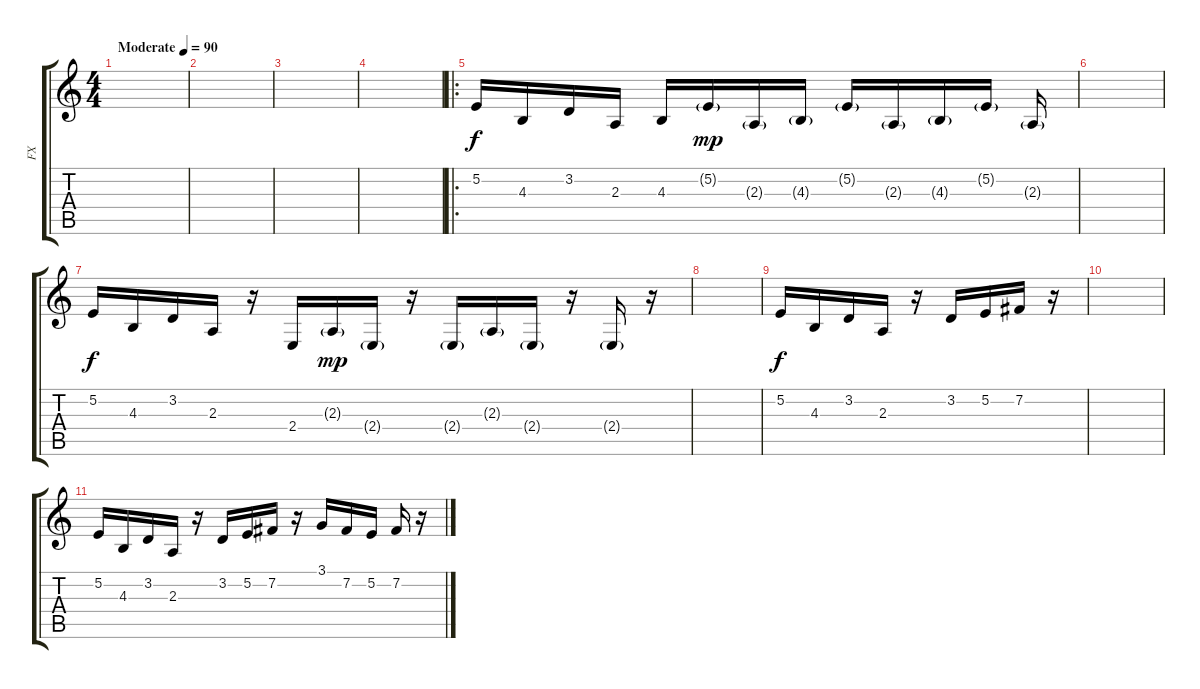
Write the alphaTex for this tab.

\track ("FX" "FX") {instrument synthbrass2}
\staff {score tabs}
\tuning (E4 B3 G3 D3 A2 E2) {hide}
\ts (4 4)
\tempo (90 "Moderate")
\clef g2
\ks c
|
|
|
|
\ro
5.2.16 4.3.16 3.2.16 2.3.16 4.3.16 5.2{g}.16{dy mp} 2.3{g}.16 4.3{g}.16 5.2{g}.16 2.3{g}.16 4.3{g}.16 5.2{g}.16 2.3{g}.16 |
|
5.2.16{dy f} 4.3.16 3.2.16 2.3.16 r.16 2.4.16 2.3{g}.16{dy mp} 2.4{g}.16 r.16 2.4{g}.16 2.3{g}.16 2.4{g}.16 r.16 2.4{g}.16 r.16 |
|
5.2.16{dy f} 4.3.16 3.2.16 2.3.16 r.16 3.2.16 5.2.16 7.2.16 r.16 |
|
5.2.16 4.3.16 3.2.16 2.3.16 r.16 3.2.16 5.2.16 7.2.16 r.16 3.1.16 7.2.16 5.2.16 7.2.16 r.16
